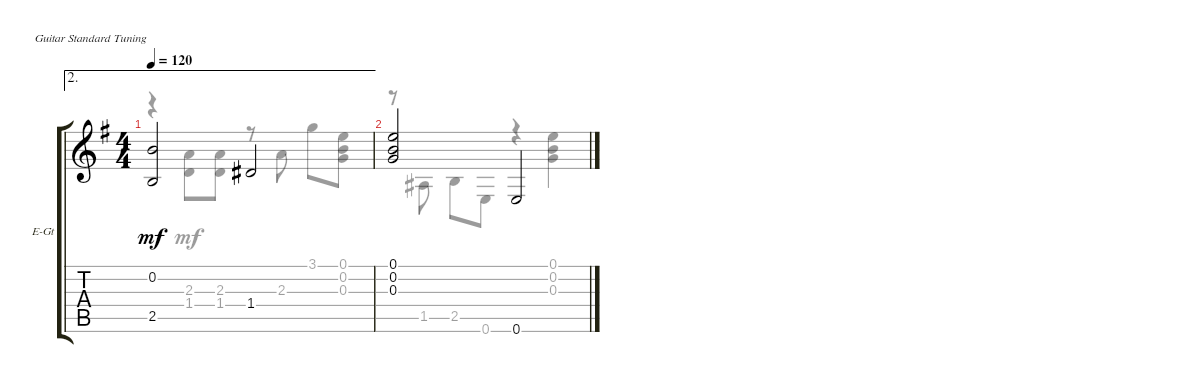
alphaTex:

\defaultSystemsLayout 4
\bracketExtendMode groupsimilarinstruments
\firstSystemTrackNameOrientation horizontal
\otherSystemsTrackNameOrientation horizontal
\track ("Electric Guitar" "E-Gt") {instrument electricguitarclean}
\staff {score tabs}
\tuning (E4 B3 G3 D3 A2 E2)
\voice
\ae 2
\ts (4 4)
\tempo 120
\clef g2
\ks g
(2.5 0.2).2{dy mf} 1.4.2 |
(0.3 0.2 0.1).2 0.6.2
\voice
\clef g2
\ottava regular
\simile none
\ks g
r.4{dy mf} (1.4 2.3).8 (1.4 2.3).8 r.8 2.3.8 3.1.8 (0.1 0.2 0.3).8 |
r.8 1.5.8 2.5.8 0.6.8 r.4 (0.3 0.2 0.1).4
